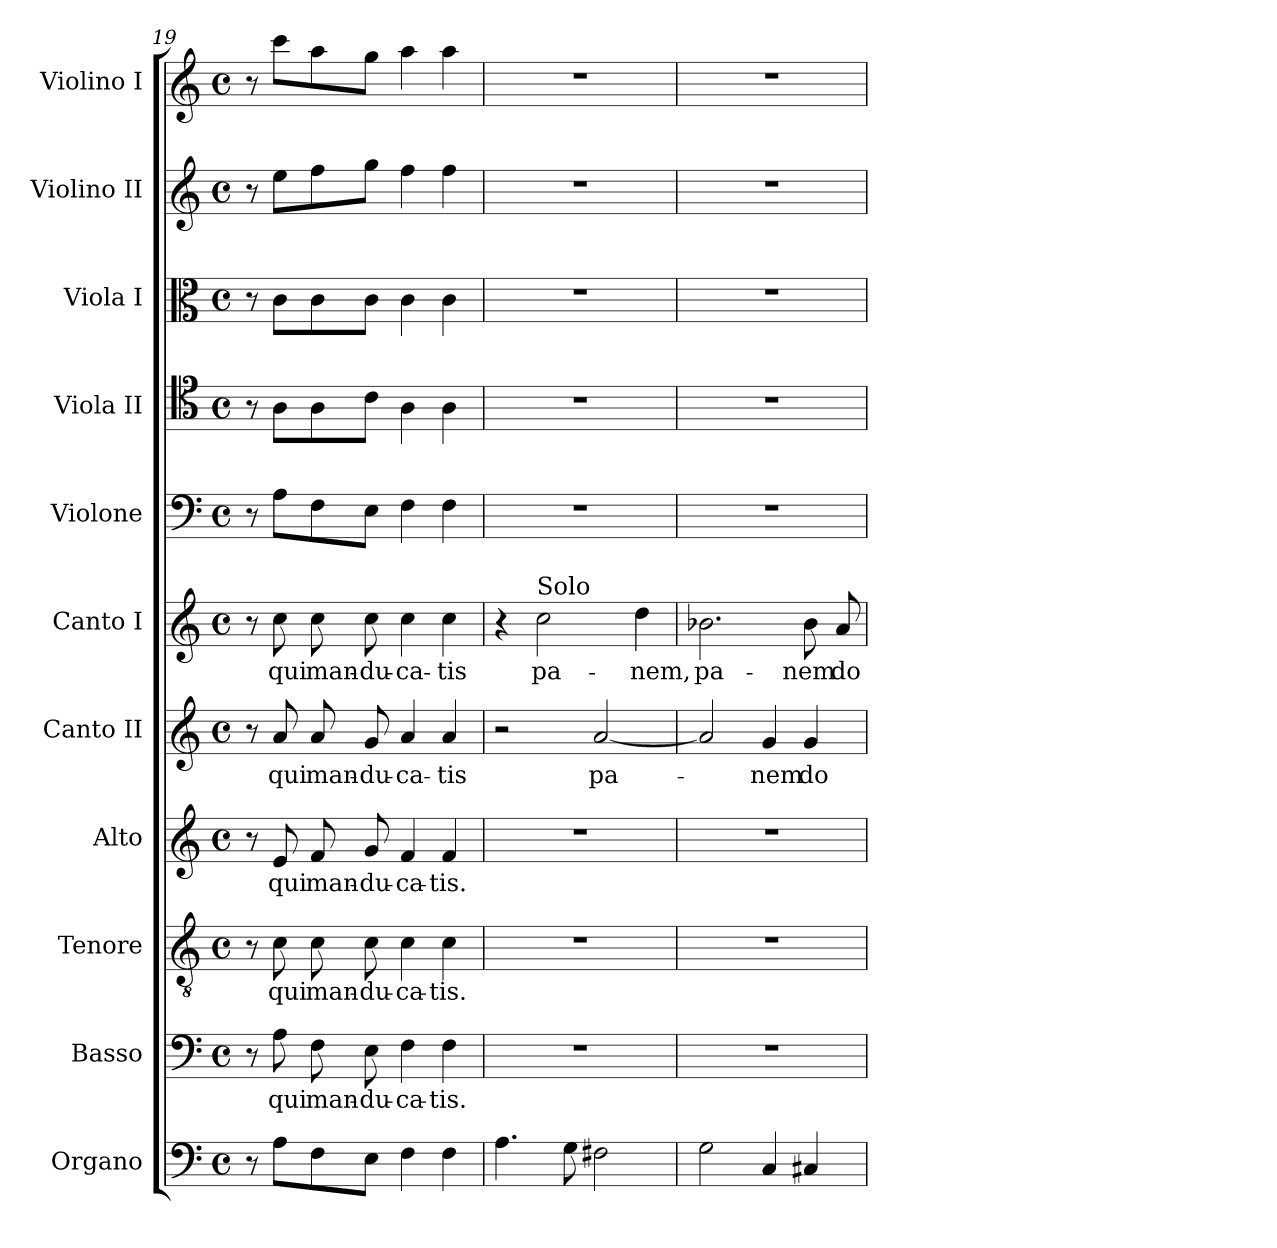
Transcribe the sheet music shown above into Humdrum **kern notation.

**kern	**kern	**text	**kern	**text	**kern	**text	**kern	**text	**kern	**text	**kern	**kern	**kern	**kern	**kern
*part11	*part10	*part10	*part9	*part9	*part8	*part8	*part7	*part7	*part6	*part6	*part5	*part4	*part3	*part2	*part1
*staff11	*staff10	*staff10	*staff9	*staff9	*staff8	*staff8	*staff7	*staff7	*staff6	*staff6	*staff5	*staff4	*staff3	*staff2	*staff1
*I"Organo	*I"Basso	*	*I"Tenore	*	*I"Alto	*	*I"Canto II	*	*I"Canto I	*	*I"Violone	*I"Viola II	*I"Viola I	*I"Violino II	*I"Violino I
*I'Org.	*I'B.	*	*I'T.	*	*I'A.	*	*I'C. II	*	*I'C. I	*	*I'Vne.	*I'Vla. II	*I'Vla. I	*I'Vl. II	*I'Vl. I
!!LO:LB:g=z
*clefF4	*clefF4	*	*clefGv2	*	*clefG2	*	*clefG2	*	*clefG2	*	*clefF4	*clefC4	*clefC3	*clefG2	*clefG2
*	*	*	*ITrd7c12	*	*	*	*	*	*	*	*	*	*	*	*
*k[]	*k[]	*	*k[]	*	*k[]	*	*k[]	*	*k[]	*	*k[]	*k[]	*k[]	*k[]	*k[]
*C:	*C:	*	*C:	*	*C:	*	*C:	*	*C:	*	*C:	*C:	*C:	*C:	*C:
*M4/4	*M4/4	*	*M4/4	*	*M4/4	*	*M4/4	*	*M4/4	*	*M4/4	*M4/4	*M4/4	*M4/4	*M4/4
*met(c)	*met(c)	*	*met(c)	*	*met(c)	*	*met(c)	*	*met(c)	*	*met(c)	*met(c)	*met(c)	*met(c)	*met(c)
=19	=19	=19	=19	=19	=19	=19	=19	=19	=19	=19	=19	=19	=19	=19	=19
8r	8r	.	8r	.	8r	.	8r	.	8r	.	8r	8r	8r	8r	8r
!	!	!LO:LY:b:color=#000000	!	!	!	!	!	!	!	!	!	!	!	!	!
!	!	!	!	!LO:LY:b:color=#000000	!	!	!	!	!	!	!	!	!	!	!
!	!	!	!	!	!	!LO:LY:b:color=#000000	!	!	!	!	!	!	!	!	!
!	!	!	!	!	!	!	!	!LO:LY:b:color=#000000	!	!	!	!	!	!	!
!	!	!	!	!	!	!	!	!	!	!LO:LY:b:color=#000000	!	!	!	!	!
8Ai\L	8Ai\	qui	8Ci\	qui	8ei/	qui	8ai/	qui	8cci\	qui	8Ai\L	8Ai\L	8ci\L	8eei\L	8ccci\L
!	!	!LO:LY:b:color=#000000	!	!	!	!	!	!	!	!	!	!	!	!	!
!	!	!	!	!LO:LY:b:color=#000000	!	!	!	!	!	!	!	!	!	!	!
!	!	!	!	!	!	!LO:LY:b:color=#000000	!	!	!	!	!	!	!	!	!
!	!	!	!	!	!	!	!	!LO:LY:b:color=#000000	!	!	!	!	!	!	!
!	!	!	!	!	!	!	!	!	!	!LO:LY:b:color=#000000	!	!	!	!	!
8Fi\	8Fi\	man-	8Ci\	man-	8fi/	man-	8ai/	man-	8cci\	man-	8Fi\	8Ai\	8ci\	8ffi\	8aai\
!	!	!LO:LY:b:color=#000000	!	!	!	!	!	!	!	!	!	!	!	!	!
!	!	!	!	!LO:LY:b:color=#000000	!	!	!	!	!	!	!	!	!	!	!
!	!	!	!	!	!	!LO:LY:b:color=#000000	!	!	!	!	!	!	!	!	!
!	!	!	!	!	!	!	!	!LO:LY:b:color=#000000	!	!	!	!	!	!	!
!	!	!	!	!	!	!	!	!	!	!LO:LY:b:color=#000000	!	!	!	!	!
8Ei\J	8Ei\	-du-	8Ci\	-du-	8gi/	-du-	8gi/	-du-	8cci\	-du-	8Ei\J	8ci\J	8ci\J	8ggi\J	8ggi\J
!	!	!LO:LY:b:color=#000000	!	!	!	!	!	!	!	!	!	!	!	!	!
!	!	!	!	!LO:LY:b:color=#000000	!	!	!	!	!	!	!	!	!	!	!
!	!	!	!	!	!	!LO:LY:b:color=#000000	!	!	!	!	!	!	!	!	!
!	!	!	!	!	!	!	!	!LO:LY:b:color=#000000	!	!	!	!	!	!	!
!	!	!	!	!	!	!	!	!	!	!LO:LY:b:color=#000000	!	!	!	!	!
4Fi\	4Fi\	-ca-	4Ci\	-ca-	4fi/	-ca-	4ai/	-ca-	4cci\	-ca-	4Fi\	4Ai\	4ci\	4ffi\	4aai\
!	!	!LO:LY:b:color=#000000	!	!	!	!	!	!	!	!	!	!	!	!	!
!	!	!	!	!LO:LY:b:color=#000000	!	!	!	!	!	!	!	!	!	!	!
!	!	!	!	!	!	!LO:LY:b:color=#000000	!	!	!	!	!	!	!	!	!
!	!	!	!	!	!	!	!	!LO:LY:b:color=#000000	!	!	!	!	!	!	!
!	!	!	!	!	!	!	!	!	!	!LO:LY:b:color=#000000	!	!	!	!	!
4Fi\	4Fi\	-tis.	4Ci\	-tis.	4fi/	-tis.	4ai/	-tis	4cci\	-tis	4Fi\	4Ai\	4ci\	4ffi\	4aai\
=20	=20	=20	=20	=20	=20	=20	=20	=20	=20	=20	=20	=20	=20	=20	=20
4.Ai\	1r	.	1r	.	1r	.	2r	.	4r	.	1r	1r	1r	1r	1r
!	!	!	!	!	!	!	!	!	!LO:TX:a:t=Solo	!	!	!	!	!	!
!	!	!	!	!	!	!	!	!	!	!LO:LY:b:color=#000000	!	!	!	!	!
.	.	.	.	.	.	.	.	.	2cci\	pa-	.	.	.	.	.
8Gi\	.	.	.	.	.	.	.	.	.	.	.	.	.	.	.
!	!	!	!	!	!	!	!	!LO:LY:b:color=#000000	!	!	!	!	!	!	!
2F#Xi\	.	.	.	.	.	.	[<2ai/	pa-	.	.	.	.	.	.	.
!	!	!	!	!	!	!	!	!	!	!LO:LY:b:color=#000000	!	!	!	!	!
.	.	.	.	.	.	.	.	.	4ddi\	-nem,	.	.	.	.	.
=21	=21	=21	=21	=21	=21	=21	=21	=21	=21	=21	=21	=21	=21	=21	=21
!	!	!	!	!	!	!	!	!	!	!LO:LY:b:color=#000000	!	!	!	!	!
2Gi\	1r	.	1r	.	1r	.	2ai/]	.	2.b-Xi\	pa-	1r	1r	1r	1r	1r
!	!	!	!	!	!	!	!	!LO:LY:b:color=#000000	!	!	!	!	!	!	!
4Ci/	.	.	.	.	.	.	4gi/	-nem	.	.	.	.	.	.	.
!	!	!	!	!	!	!	!	!LO:LY:b:color=#000000	!	!	!	!	!	!	!
!	!	!	!	!	!	!	!	!	!	!LO:LY:b:color=#000000	!	!	!	!	!
4C#Xi/	.	.	.	.	.	.	4gi/	do-	8b-i\	-nem	.	.	.	.	.
!	!	!	!	!	!	!	!	!	!	!LO:LY:b:color=#000000	!	!	!	!	!
.	.	.	.	.	.	.	.	.	8ai/	do-	.	.	.	.	.
=	=	=	=	=	=	=	=	=	=	=	=	=	=	=	=
*-	*-	*-	*-	*-	*-	*-	*-	*-	*-	*-	*-	*-	*-	*-	*-
